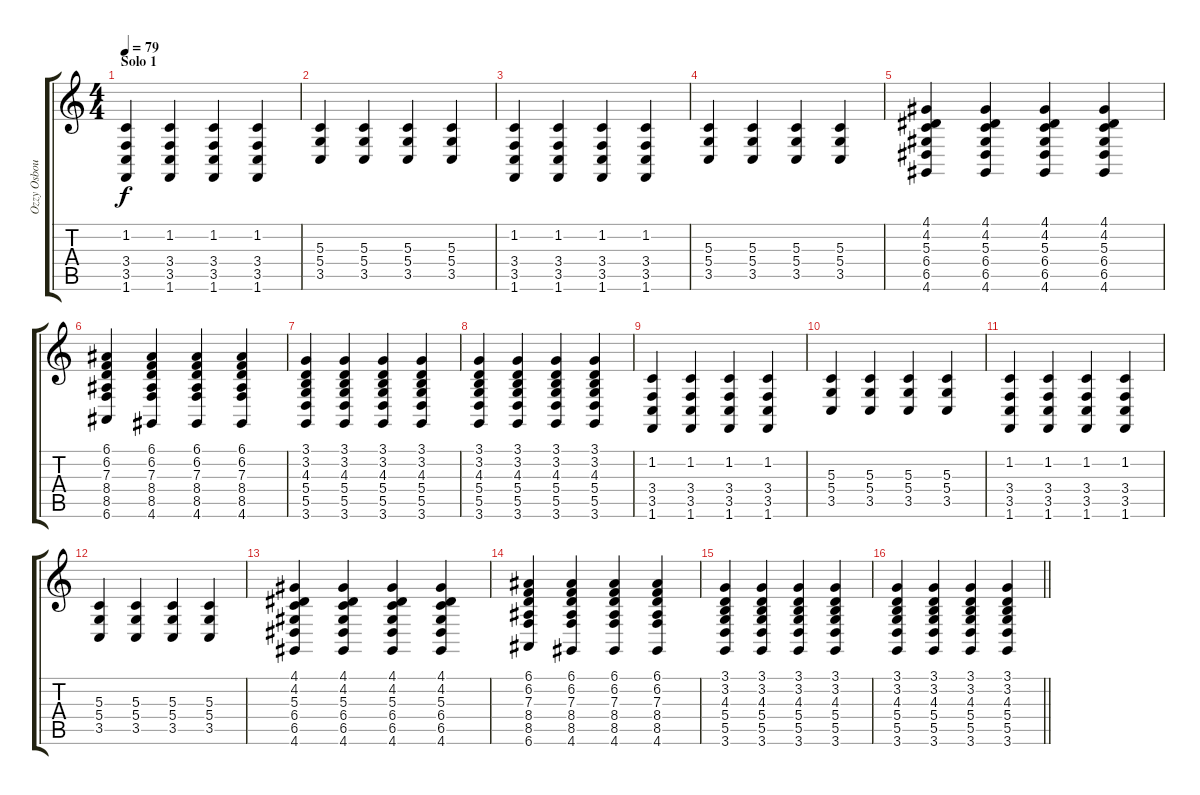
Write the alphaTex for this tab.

\track ("Ozzy Osbourne" "Ozzy Osbou") {instrument acousticgrandpiano}
\staff {score tabs}
\tuning (E4 B3 G3 D3 A2 E2) {hide}
\ts (4 4)
\section ("" "Solo 1")
\tempo 79
\clef g2
\ks c
(1.2 3.4 3.5 1.6).4{dy f} (1.2 3.4 3.5 1.6).4 (1.2 3.4 3.5 1.6).4 (1.2 3.4 3.5 1.6).4 |
(5.3 5.4 3.5).4 (5.3 5.4 3.5).4 (5.3 5.4 3.5).4 (5.3 5.4 3.5).4 |
(1.2 3.4 3.5 1.6).4 (1.2 3.4 3.5 1.6).4 (1.2 3.4 3.5 1.6).4 (1.2 3.4 3.5 1.6).4 |
(5.3 5.4 3.5).4 (5.3 5.4 3.5).4 (5.3 5.4 3.5).4 (5.3 5.4 3.5).4 |
(4.1 4.2 5.3 6.4 6.5 4.6).4 (4.1 4.2 5.3 6.4 6.5 4.6).4 (4.1 4.2 5.3 6.4 6.5 4.6).4 (4.1 4.2 5.3 6.4 6.5 4.6).4 |
(6.1 6.2 7.3 8.4 8.5 6.6).4 (6.1 6.2 7.3 8.4 8.5 4.6).4 (6.1 6.2 7.3 8.4 8.5 4.6).4 (6.1 6.2 7.3 8.4 8.5 4.6).4 |
(3.1 3.2 4.3 5.4 5.5 3.6).4 (3.1 3.2 4.3 5.4 5.5 3.6).4 (3.1 3.2 4.3 5.4 5.5 3.6).4 (3.1 3.2 4.3 5.4 5.5 3.6).4 |
(3.1 3.2 4.3 5.4 5.5 3.6).4 (3.1 3.2 4.3 5.4 5.5 3.6).4 (3.1 3.2 4.3 5.4 5.5 3.6).4 (3.1 3.2 4.3 5.4 5.5 3.6).4 |
(1.2 3.4 3.5 1.6).4 (1.2 3.4 3.5 1.6).4 (1.2 3.4 3.5 1.6).4 (1.2 3.4 3.5 1.6).4 |
(5.3 5.4 3.5).4 (5.3 5.4 3.5).4 (5.3 5.4 3.5).4 (5.3 5.4 3.5).4 |
(1.2 3.4 3.5 1.6).4 (1.2 3.4 3.5 1.6).4 (1.2 3.4 3.5 1.6).4 (1.2 3.4 3.5 1.6).4 |
(5.3 5.4 3.5).4 (5.3 5.4 3.5).4 (5.3 5.4 3.5).4 (5.3 5.4 3.5).4 |
(4.1 4.2 5.3 6.4 6.5 4.6).4 (4.1 4.2 5.3 6.4 6.5 4.6).4 (4.1 4.2 5.3 6.4 6.5 4.6).4 (4.1 4.2 5.3 6.4 6.5 4.6).4 |
(6.1 6.2 7.3 8.4 8.5 6.6).4 (6.1 6.2 7.3 8.4 8.5 4.6).4 (6.1 6.2 7.3 8.4 8.5 4.6).4 (6.1 6.2 7.3 8.4 8.5 4.6).4 |
(3.1 3.2 4.3 5.4 5.5 3.6).4 (3.1 3.2 4.3 5.4 5.5 3.6).4 (3.1 3.2 4.3 5.4 5.5 3.6).4 (3.1 3.2 4.3 5.4 5.5 3.6).4 |
\barLineRight lightlight
(3.1 3.2 4.3 5.4 5.5 3.6).4 (3.1 3.2 4.3 5.4 5.5 3.6).4 (3.1 3.2 4.3 5.4 5.5 3.6).4 (3.1 3.2 4.3 5.4 5.5 3.6).4
